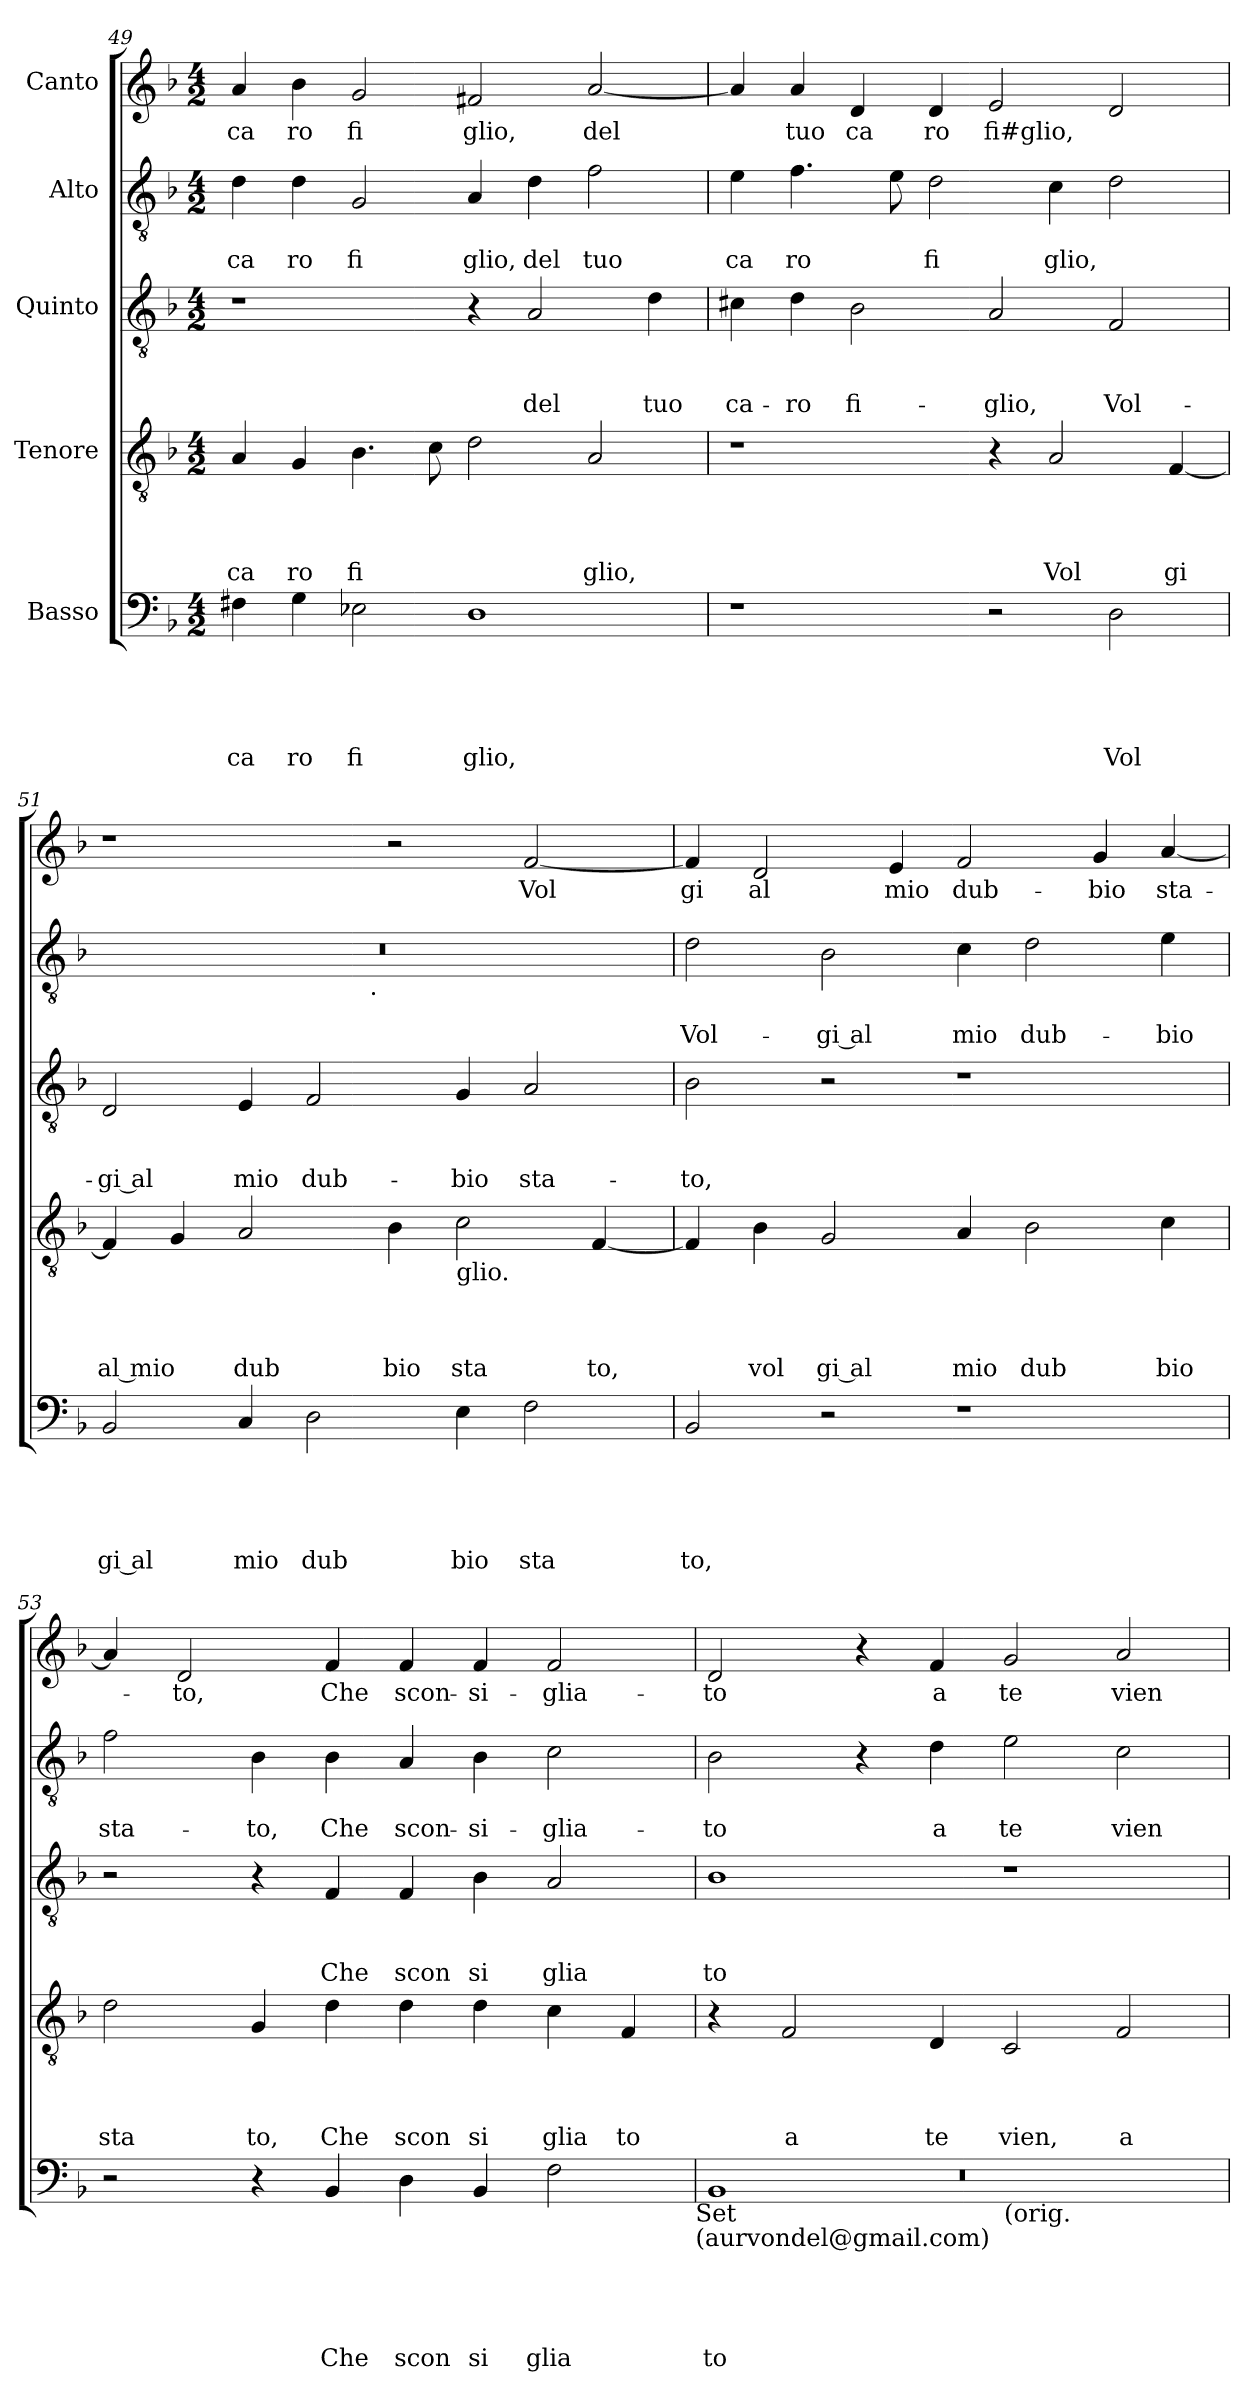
**kern	**text	**text	**text	**text	**text	**kern	**text	**text	**text	**text	**kern	**text	**text	**text	**kern	**text	**text	**kern	**text
*part5	*part5	*part5	*part5	*part5	*part5	*part4	*part4	*part4	*part4	*part4	*part3	*part3	*part3	*part3	*part2	*part2	*part2	*part1	*part1
*staff5	*staff5	*staff5	*staff5	*staff5	*staff5	*staff4	*staff4	*staff4	*staff4	*staff4	*staff3	*staff3	*staff3	*staff3	*staff2	*staff2	*staff2	*staff1	*staff1
*I"Basso	*	*	*	*	*	*I"Tenore	*	*	*	*	*I"Quinto	*	*	*	*I"Alto	*	*	*I"Canto	*
*clefF4	*	*	*	*	*	*clefGv2	*	*	*	*	*clefGv2	*	*	*	*clefGv2	*	*	*clefG2	*
*k[b-]	*	*	*	*	*	*k[b-]	*	*	*	*	*k[b-]	*	*	*	*k[b-]	*	*	*k[b-]	*
*F:	*	*	*	*	*	*F:	*	*	*	*	*F:	*	*	*	*F:	*	*	*F:	*
*M4/2	*	*	*	*	*	*M4/2	*	*	*	*	*M4/2	*	*	*	*M4/2	*	*	*M4/2	*
=49	=49	=49	=49	=49	=49	=49	=49	=49	=49	=49	=49	=49	=49	=49	=49	=49	=49	=49	=49
!	!	!	!	!	!LO:LY:b	!	!	!	!	!LO:LY:b	!	!	!	!	!	!	!LO:LY:b	!	!LO:LY:b
4F#X\	.	.	.	.	ca	4A/	.	.	.	ca	1r	.	.	.	4d\	.	ca	4a/	ca
!	!	!	!	!	!LO:LY:b	!	!	!	!	!LO:LY:b	!	!	!	!	!	!	!LO:LY:b	!	!LO:LY:b
4G\	.	.	.	.	ro	4G/	.	.	.	ro	.	.	.	.	4d\	.	ro	4b-\	ro
!	!	!	!	!	!LO:LY:b	!	!	!	!	!LO:LY:b	!	!	!	!	!	!	!LO:LY:b	!	!LO:LY:b
2E-X\	.	.	.	.	fi	4.B-\	.	.	.	fi	.	.	.	.	2G/	.	fi	2g/	fi
.	.	.	.	.	.	8c\	.	.	.	.	.	.	.	.	.	.	.	.	.
!	!	!	!	!	!LO:LY:b	!	!	!	!	!	!	!	!	!	!	!	!LO:LY:b	!	!LO:LY:b
1D	.	.	.	.	glio,	2d\	.	.	.	.	4r	.	.	.	4A/	.	glio,	2f#X/	glio,
!	!	!	!	!	!	!	!	!	!	!	!	!	!	!LO:LY:b	!	!	!LO:LY:b	!	!
.	.	.	.	.	.	.	.	.	.	.	2A/	.	.	del	4d\	.	del	.	.
!	!	!	!	!	!	!	!	!	!	!LO:LY:b	!	!	!	!	!	!	!LO:LY:b	!	!LO:LY:b
.	.	.	.	.	.	2A/	.	.	.	glio,	.	.	.	.	2f\	.	tuo	[<2a/	del
!	!	!	!	!	!	!	!	!	!	!	!	!	!	!LO:LY:b	!	!	!	!	!
.	.	.	.	.	.	.	.	.	.	.	4d\	.	.	tuo	.	.	.	.	.
=50	=50	=50	=50	=50	=50	=50	=50	=50	=50	=50	=50	=50	=50	=50	=50	=50	=50	=50	=50
!	!	!	!	!	!	!	!	!	!	!	!	!	!	!LO:LY:b	!	!	!LO:LY:b	!	!
1r	.	.	.	.	.	1r	.	.	.	.	4c#X\	.	.	ca-	4e\	.	ca	4a/]	.
!	!	!	!	!	!	!	!	!	!	!	!	!	!	!LO:LY:b	!	!	!LO:LY:b	!	!LO:LY:b
.	.	.	.	.	.	.	.	.	.	.	4d\	.	.	-ro	4.f\	.	ro	4a/	tuo
!	!	!	!	!	!	!	!	!	!	!	!	!	!	!LO:LY:b	!	!	!	!	!LO:LY:b
.	.	.	.	.	.	.	.	.	.	.	2B-\	.	.	fi-	.	.	.	4d/	ca
.	.	.	.	.	.	.	.	.	.	.	.	.	.	.	8e\	.	.	.	.
!	!	!	!	!	!	!	!	!	!	!	!	!	!	!	!	!	!LO:LY:b	!	!LO:LY:b
.	.	.	.	.	.	.	.	.	.	.	.	.	.	.	2d\	.	fi	4d/	ro
!	!	!	!	!	!	!	!	!	!	!	!	!	!	!LO:LY:b	!	!	!	!	!LO:LY:b
2r	.	.	.	.	.	4r	.	.	.	.	2A/	.	.	-glio,	.	.	.	2e/	fi#glio,
!	!	!	!	!	!	!	!	!	!	!LO:LY:b	!	!	!	!	!	!	!LO:LY:b	!	!
.	.	.	.	.	.	2A/	.	.	.	Vol	.	.	.	.	4c\	.	glio,	.	.
!	!	!	!	!	!LO:LY:b	!	!	!	!	!	!	!	!	!LO:LY:b	!	!	!	!	!
2D\	.	.	.	.	Vol	.	.	.	.	.	2F/	.	.	Vol-	2d\	.	.	2d/	.
!	!	!	!	!	!	!	!	!	!	!LO:LY:b	!	!	!	!	!	!	!	!	!
.	.	.	.	.	.	[<4F/	.	.	.	gi	.	.	.	.	.	.	.	.	.
=51	=51	=51	=51	=51	=51	=51	=51	=51	=51	=51	=51	=51	=51	=51	=51	=51	=51	=51	=51
!	!	!	!	!	!LO:LY:b:rj	!	!	!	!	!LO:LY:b:rj	!	!	!	!LO:LY:b:rj	!	!	!	!	!
*	*	*	*	*	*	*	*	*	*	*	*	*	*	*	*^	*	*	*	*
2BB-/	.	.	.	.	gi al	4F/]	.	.	.	al mio	2D/	.	.	-gi al	0r	2ryy	.	.	1r	.
.	.	.	.	.	.	4G/	.	.	.	.	.	.	.	.	.	.	.	.	.	.
!	!	!	!	!	!LO:LY:b	!	!	!	!	!LO:LY:b	!	!	!	!LO:LY:b	!	!	!	!	!	!
4C/	.	.	.	.	mio	2A/	.	.	.	dub	4E/	.	.	mio	.	4...ryy	.	.	.	.
!	!	!	!	!	!LO:LY:b	!	!	!	!	!	!	!	!	!LO:LY:b	!	!	!	!	!	!
2D\	.	.	.	.	dub	.	.	.	.	.	2F/	.	.	dub-	.	.	.	.	.	.
!	!	!	!	!	!	!	!	!	!	!	!	!	!	!	!	!LO:TX:b:t=.	!	!	!	!
.	.	.	.	.	.	.	.	.	.	.	.	.	.	.	.	1ryy	.	.	.	.
!	!	!	!	!	!	!	!	!	!	!LO:LY:b	!	!	!	!	!	!	!	!	!	!
.	.	.	.	.	.	4B-\	.	.	.	bio	.	.	.	.	.	.	.	.	2r	.
!	!	!	!	!	!	!LO:TX:b:t=glio.	!	!	!	!	!	!	!	!	!	!	!	!	!	!
!	!	!	!	!	!LO:LY:b	!	!	!	!	!LO:LY:b	!	!	!	!LO:LY:b	!	!	!	!	!	!
4E\	.	.	.	.	bio	2c\	.	.	.	sta	4G/	.	.	-bio	.	.	.	.	.	.
!	!	!	!	!	!LO:LY:b	!	!	!	!	!	!	!	!	!LO:LY:b	!	!	!	!	!	!LO:LY:b
2F\	.	.	.	.	sta	.	.	.	.	.	2A/	.	.	sta-	.	.	.	.	[<2f/	Vol
!	!	!	!	!	!	!	!	!	!	!LO:LY:b	!	!	!	!	!	!	!	!	!	!
.	.	.	.	.	.	[<4F/	.	.	.	to,	.	.	.	.	.	.	.	.	.	.
.	.	.	.	.	.	.	.	.	.	.	.	.	.	.	.	32ryy	.	.	.	.
!!LO:LB:g=z
=52	=52	=52	=52	=52	=52	=52	=52	=52	=52	=52	=52	=52	=52	=52	=52	=52	=52	=52	=52	=52
!	!	!	!	!	!LO:LY:b	!	!	!	!	!	!	!	!	!LO:LY:b	!	!	!	!LO:LY:b	!	!LO:LY:b
*	*	*	*	*	*	*	*	*	*	*	*	*	*	*	*v	*v	*	*	*	*
2BB-/	.	.	.	.	to,	4F/]	.	.	.	.	2B-\	.	.	-to,	2d\	.	Vol-	4f/]	gi
!	!	!	!	!	!	!	!	!	!	!LO:LY:b	!	!	!	!	!	!	!	!	!LO:LY:b
.	.	.	.	.	.	4B-\	.	.	.	vol	.	.	.	.	.	.	.	2d/	al
!	!	!	!	!	!	!	!	!	!	!LO:LY:b:rj	!	!	!	!	!	!	!LO:LY:b:rj	!	!
2r	.	.	.	.	.	2G/	.	.	.	gi al	2r	.	.	.	2B-\	.	-gi al	.	.
!	!	!	!	!	!	!	!	!	!	!	!	!	!	!	!	!	!	!	!LO:LY:b
.	.	.	.	.	.	.	.	.	.	.	.	.	.	.	.	.	.	4e/	mio
!	!	!	!	!	!	!	!	!	!	!LO:LY:b	!	!	!	!	!	!	!LO:LY:b	!	!LO:LY:b
1r	.	.	.	.	.	4A/	.	.	.	mio	1r	.	.	.	4c\	.	mio	2f/	dub-
!	!	!	!	!	!	!	!	!	!	!LO:LY:b	!	!	!	!	!	!	!LO:LY:b	!	!
.	.	.	.	.	.	2B-\	.	.	.	dub	.	.	.	.	2d\	.	dub-	.	.
!	!	!	!	!	!	!	!	!	!	!	!	!	!	!	!	!	!	!	!LO:LY:b
.	.	.	.	.	.	.	.	.	.	.	.	.	.	.	.	.	.	4g/	-bio
!	!	!	!	!	!	!	!	!	!	!LO:LY:b	!	!	!	!	!	!	!LO:LY:b	!	!LO:LY:b
.	.	.	.	.	.	4c\	.	.	.	bio	.	.	.	.	4e\	.	-bio	[<4a/	sta-
=53	=53	=53	=53	=53	=53	=53	=53	=53	=53	=53	=53	=53	=53	=53	=53	=53	=53	=53	=53
!	!	!	!	!	!	!	!	!	!	!LO:LY:b	!	!	!	!	!	!	!LO:LY:b	!	!
2r	.	.	.	.	.	2d\	.	.	.	sta	2r	.	.	.	2f\	.	sta-	4a/]	.
!	!	!	!	!	!	!	!	!	!	!	!	!	!	!	!	!	!	!	!LO:LY:b
.	.	.	.	.	.	.	.	.	.	.	.	.	.	.	.	.	.	2d/	-to,
!	!	!	!	!	!	!	!	!	!	!LO:LY:b	!	!	!	!	!	!	!LO:LY:b	!	!
4r	.	.	.	.	.	4G/	.	.	.	to,	4r	.	.	.	4B-\	.	-to,	.	.
!	!	!	!	!	!LO:LY:b	!	!	!	!	!LO:LY:b	!	!	!	!LO:LY:b	!	!	!LO:LY:b	!	!LO:LY:b
4BB-/	.	.	.	.	Che	4d\	.	.	.	Che	4F/	.	.	Che	4B-\	.	Che	4f/	Che
!	!	!	!	!	!LO:LY:b	!	!	!	!	!LO:LY:b	!	!	!	!LO:LY:b	!	!	!LO:LY:b	!	!LO:LY:b
4D\	.	.	.	.	scon	4d\	.	.	.	scon	4F/	.	.	scon	4A/	.	scon-	4f/	scon-
!	!	!	!	!	!LO:LY:b	!	!	!	!	!LO:LY:b	!	!	!	!LO:LY:b	!	!	!LO:LY:b	!	!LO:LY:b
4BB-/	.	.	.	.	si	4d\	.	.	.	si	4B-\	.	.	si	4B-\	.	-si-	4f/	-si-
!	!	!	!	!	!LO:LY:b	!	!	!	!	!LO:LY:b	!	!	!	!LO:LY:b	!	!	!LO:LY:b	!	!LO:LY:b
2F\	.	.	.	.	glia	4c\	.	.	.	glia	2A/	.	.	glia	2c\	.	-glia-	2f/	-glia-
!	!	!	!	!	!	!	!	!	!	!LO:LY:b	!	!	!	!	!	!	!	!	!
.	.	.	.	.	.	4F/	.	.	.	to	.	.	.	.	.	.	.	.	.
!LO:TX:b:t=Set	!	!	!	!	!	!	!	!	!	!	!	!	!	!	!	!	!	!	!
!LO:TX:b:t=(aurvondel@gmail.com)	!	!	!	!	!	!	!	!	!	!	!	!	!	!	!	!	!	!	!
=54	=54	=54	=54	=54	=54	=54	=54	=54	=54	=54	=54	=54	=54	=54	=54	=54	=54	=54	=54
*^	*	*	*	*	*	*	*	*	*	*	*	*	*	*	*	*	*	*	*
*	*^	*	*	*	*	*	*	*	*	*	*	*	*	*	*	*	*	*	*	*
!	!	!LO:N:vis=1	!	!	!	!	!LO:LY:b	!	!	!	!	!	!	!	!	!LO:LY:b	!	!	!LO:LY:b	!	!LO:LY:b
0ryy	1BB-	0r	.	.	.	.	to	4r	.	.	.	.	1B-	.	.	to	2B-\	.	-to	2d/	-to
!	!	!	!	!	!	!	!	!	!	!	!	!LO:LY:b	!	!	!	!	!	!	!	!	!
.	.	.	.	.	.	.	.	2F/	.	.	.	a	.	.	.	.	.	.	.	.	.
.	.	.	.	.	.	.	.	.	.	.	.	.	.	.	.	.	4r	.	.	4r	.
!	!	!	!	!	!	!	!	!	!	!	!	!LO:LY:b	!	!	!	!	!	!	!LO:LY:b	!	!LO:LY:b
.	.	.	.	.	.	.	.	4D/	.	.	.	te	.	.	.	.	4d\	.	a	4f/	a
!	!LO:TX:b:t=(orig.	!	!	!	!	!	!	!	!	!	!	!	!	!	!	!	!	!	!	!	!
!	!	!	!	!	!	!	!	!	!	!	!	!LO:LY:b	!	!	!	!	!	!	!LO:LY:b	!	!LO:LY:b
.	1ryy	.	.	.	.	.	.	2C/	.	.	.	vien,	1r	.	.	.	2e\	.	te	2g/	te
!	!	!	!	!	!	!	!	!	!	!	!	!LO:LY:b	!	!	!	!	!	!	!LO:LY:b	!	!LO:LY:b
.	.	.	.	.	.	.	.	2F/	.	.	.	a	.	.	.	.	2c\	.	vien	2a/	vien
*v	*v	*v	*	*	*	*	*	*	*	*	*	*	*	*	*	*	*	*	*	*	*
=	=	=	=	=	=	=	=	=	=	=	=	=	=	=	=	=	=	=	=
*-	*-	*-	*-	*-	*-	*-	*-	*-	*-	*-	*-	*-	*-	*-	*-	*-	*-	*-	*-
